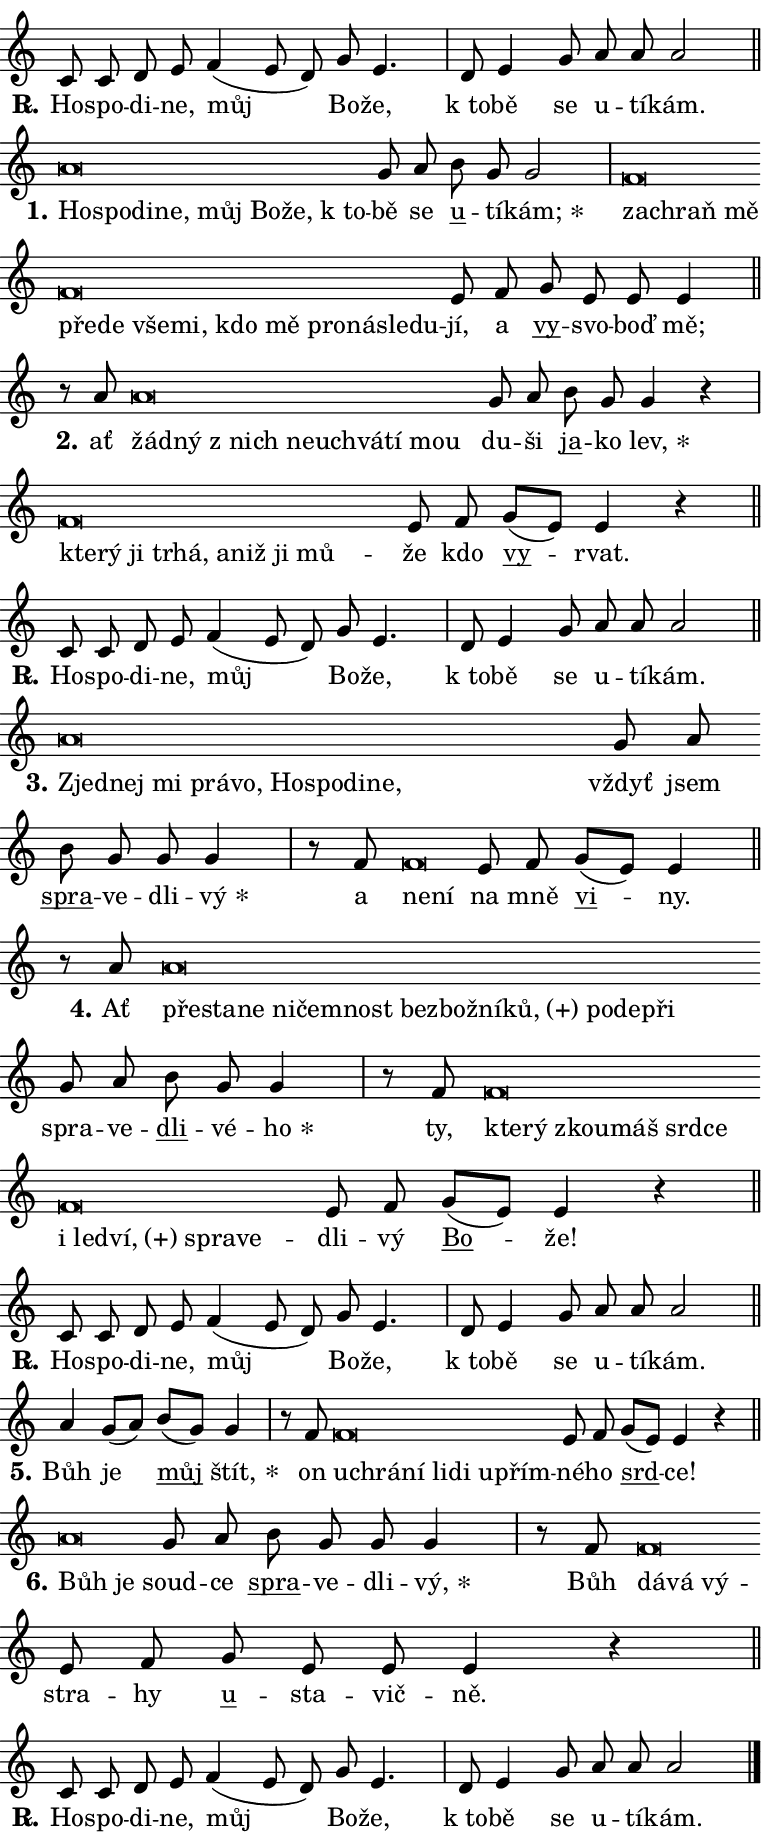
\version "2.24.0"
\header { tagline = "" }
\paper {
  indent = 0\cm
  top-margin = 0\cm
  right-margin = 0.13\cm % to fit lyric hyphens
  bottom-margin = 0\cm
  left-margin = 0\cm
  paper-width = 13\cm
  page-breaking = #ly:one-page-breaking
  system-system-spacing.basic-distance = #11
  score-system-spacing.basic-distance = #11
  ragged-last = ##f
}


%% Author: Thomas Morley
%% https://lists.gnu.org/archive/html/lilypond-user/2020-05/msg00002.html
#(define (line-position grob)
"Returns position of @var[grob} in current system:
   @code{'start}, if at first time-step
   @code{'end}, if at last time-step
   @code{'middle} otherwise
"
  (let* ((col (ly:item-get-column grob))
         (ln (ly:grob-object col 'left-neighbor))
         (rn (ly:grob-object col 'right-neighbor))
         (col-to-check-left (if (ly:grob? ln) ln col))
         (col-to-check-right (if (ly:grob? rn) rn col))
         (break-dir-left
           (and
             (ly:grob-property col-to-check-left 'non-musical #f)
             (ly:item-break-dir col-to-check-left)))
         (break-dir-right
           (and
             (ly:grob-property col-to-check-right 'non-musical #f)
             (ly:item-break-dir col-to-check-right))))
        (cond ((eqv? 1 break-dir-left) 'start)
              ((eqv? -1 break-dir-right) 'end)
              (else 'middle))))

#(define (tranparent-at-line-position vctor)
  (lambda (grob)
  "Relying on @code{line-position} select the relevant enry from @var{vctor}.
Used to determine transparency,"
    (case (line-position grob)
      ((end) (not (vector-ref vctor 0)))
      ((middle) (not (vector-ref vctor 1)))
      ((start) (not (vector-ref vctor 2))))))

noteHeadBreakVisibility =
#(define-music-function (break-visibility)(vector?)
"Makes @code{NoteHead}s transparent relying on @var{break-visibility}"
#{
  \override NoteHead.transparent =
    #(tranparent-at-line-position break-visibility)
#})

#(define delete-ledgers-for-transparent-note-heads
  (lambda (grob)
    "Reads whether a @code{NoteHead} is transparent.
If so this @code{NoteHead} is removed from @code{'note-heads} from
@var{grob}, which is supposed to be @code{LedgerLineSpanner}.
As a result ledgers are not printed for this @code{NoteHead}"
    (let* ((nhds-array (ly:grob-object grob 'note-heads))
           (nhds-list
             (if (ly:grob-array? nhds-array)
                 (ly:grob-array->list nhds-array)
                 '()))
           ;; Relies on the transparent-property being done before
           ;; Staff.LedgerLineSpanner.after-line-breaking is executed.
           ;; This is fragile ...
           (to-keep
             (remove
               (lambda (nhd)
                 (ly:grob-property nhd 'transparent #f))
               nhds-list)))
      ;; TODO find a better method to iterate over grob-arrays, similiar
      ;; to filter/remove etc for lists
      ;; For now rebuilt from scratch
      (set! (ly:grob-object grob 'note-heads)  '())
      (for-each
        (lambda (nhd)
          (ly:pointer-group-interface::add-grob grob 'note-heads nhd))
        to-keep))))

squashNotes = {
  \override NoteHead.X-extent = #'(-0.2 . 0.2)
  \override NoteHead.Y-extent = #'(-0.75 . 0)
  \override NoteHead.stencil =
    #(lambda (grob)
       (let ((pos (ly:grob-property grob 'staff-position)))
         (begin
           (if (< pos -7) (display "ERROR: Lower brevis then expected\n") (display ""))
           (if (<= pos -6) ly:text-interface::print ly:note-head::print))))
}
unSquashNotes = {
  \revert NoteHead.X-extent
  \revert NoteHead.Y-extent
  \revert NoteHead.stencil
}

hideNotes = \noteHeadBreakVisibility #begin-of-line-visible
unHideNotes = \noteHeadBreakVisibility #all-visible

% work-around for resetting accidentals
% https://lilypond.org/doc/v2.23/Documentation/notation/displaying-rhythms#unmetered-music
cadenzaMeasure = {
  \cadenzaOff
  \partial 1024 s1024
  \cadenzaOn
}

#(define-markup-command (accent layout props text) (markup?)
  "Underline accented syllable"
  (interpret-markup layout props
    #{\markup \override #'(offset . 4.3) \underline { #text }#}))

responsum = \markup \concat {
  "R" \hspace #-1.05 \path #0.1 #'((moveto 0 0.07) (lineto 0.9 0.8)) \hspace #0.05 "."
}

spaceSize = #0.6828661417322834 % exact space size for TeX Gyre Schola

\layout {
  \context {
    \Staff
    \remove "Time_signature_engraver"
    \override LedgerLineSpanner.after-line-breaking = #delete-ledgers-for-transparent-note-heads
  }
  \context {
    \Lyrics {
      \override LyricSpace.minimum-distance = \spaceSize
      \override LyricText.font-name = #"TeX Gyre Schola"
      \override LyricText.font-size = 1
      \override StanzaNumber.font-name = #"TeX Gyre Schola Bold"
      \override StanzaNumber.font-size = 1
    }
  }
  \context {
    \Score 
    \override NoteHead.text =
      #(lambda (grob) 
        (let ((pos (ly:grob-property grob 'staff-position)))
          #{\markup {
            \combine
              \halign #-0.55 \raise #(if (= pos -6) 0 0.5) \override #'(thickness . 2) \draw-line #'(3.2 . 0)
              \musicglyph "noteheads.sM1"
          }#}))
  }
}

% magnetic-lyrics.ily
%
%   written by
%     Jean Abou Samra <jean@abou-samra.fr>
%     Werner Lemberg <wl@gnu.org>
%
%   adapted by
%     Jiri Hon <jiri.hon@gmail.com>
%
% Version 2022-Apr-15

% https://www.mail-archive.com/lilypond-user@gnu.org/msg149350.html

#(define (Left_hyphen_pointer_engraver context)
   "Collect syllable-hyphen-syllable occurrences in lyrics and store
them in properties.  This engraver only looks to the left.  For
example, if the lyrics input is @code{foo -- bar}, it does the
following.

@itemize @bullet
@item
Set the @code{text} property of the @code{LyricHyphen} grob between
@q{foo} and @q{bar} to @code{foo}.

@item
Set the @code{left-hyphen} property of the @code{LyricText} grob with
text @q{foo} to the @code{LyricHyphen} grob between @q{foo} and
@q{bar}.
@end itemize

Use this auxiliary engraver in combination with the
@code{lyric-@/text::@/apply-@/magnetic-@/offset!} hook."
   (let ((hyphen #f)
         (text #f))
     (make-engraver
      (acknowledgers
       ((lyric-syllable-interface engraver grob source-engraver)
        (set! text grob)))
      (end-acknowledgers
       ((lyric-hyphen-interface engraver grob source-engraver)
        ;(when (not (grob::has-interface grob 'lyric-space-interface))
          (set! hyphen grob)));)
      ((stop-translation-timestep engraver)
       (when (and text hyphen)
         (ly:grob-set-object! text 'left-hyphen hyphen))
       (set! text #f)
       (set! hyphen #f)))))

#(define (lyric-text::apply-magnetic-offset! grob)
   "If the space between two syllables is less than the value in
property @code{LyricText@/.details@/.squash-threshold}, move the right
syllable to the left so that it gets concatenated with the left
syllable.

Use this function as a hook for
@code{LyricText@/.after-@/line-@/breaking} if the
@code{Left_@/hyphen_@/pointer_@/engraver} is active."
   (let ((hyphen (ly:grob-object grob 'left-hyphen #f)))
     (when hyphen
       (let ((left-text (ly:spanner-bound hyphen LEFT)))
         (when (grob::has-interface left-text 'lyric-syllable-interface)
           (let* ((common (ly:grob-common-refpoint grob left-text X))
                  (this-x-ext (ly:grob-extent grob common X))
                  (left-x-ext
                   (begin
                     ;; Trigger magnetism for left-text.
                     (ly:grob-property left-text 'after-line-breaking)
                     (ly:grob-extent left-text common X)))
                  ;; `delta` is the gap width between two syllables.
                  (delta (- (interval-start this-x-ext)
                            (interval-end left-x-ext)))
                  (details (ly:grob-property grob 'details))
                  (threshold (assoc-get 'squash-threshold details 0.2)))
             (when (< delta threshold)
               (let* (;; We have to manipulate the input text so that
                      ;; ligatures crossing syllable boundaries are not
                      ;; disabled.  For languages based on the Latin
                      ;; script this is essentially a beautification.
                      ;; However, for non-Western scripts it can be a
                      ;; necessity.
                      (lt (ly:grob-property left-text 'text))
                      (rt (ly:grob-property grob 'text))
                      (is-space (grob::has-interface hyphen 'lyric-space-interface))
                      (space (if is-space " " ""))
                      (extra-delta (if is-space spaceSize 0))
                      ;; Append new syllable.
                      (ltrt-space (if (and (string? lt) (string? rt))
                                (string-append lt space rt)
                                (make-concat-markup (list lt space rt))))
                      ;; Right-align `ltrt` to the right side.
                      (ltrt-space-markup (grob-interpret-markup
                               grob
                               (make-translate-markup
                                (cons (interval-length this-x-ext) 0)
                                (make-right-align-markup ltrt-space)))))
                 (begin
                   ;; Don't print `left-text`.
                   (ly:grob-set-property! left-text 'stencil #f)
                   ;; Set text and stencil (which holds all collected
                   ;; syllables so far) and shift it to the left.
                   (ly:grob-set-property! grob 'text ltrt-space)
                   (ly:grob-set-property! grob 'stencil ltrt-space-markup)
                   (ly:grob-translate-axis! grob (- (- delta extra-delta)) X))))))))))


#(define (lyric-hyphen::displace-bounds-first grob)
   ;; Make very sure this callback isn't triggered too early.
   (let ((left (ly:spanner-bound grob LEFT))
         (right (ly:spanner-bound grob RIGHT)))
     (ly:grob-property left 'after-line-breaking)
     (ly:grob-property right 'after-line-breaking)
     (ly:lyric-hyphen::print grob)))

squashThreshold = #0.4

\layout {
  \context {
    \Lyrics
    \consists #Left_hyphen_pointer_engraver
    \override LyricText.after-line-breaking =
      #lyric-text::apply-magnetic-offset!
    \override LyricHyphen.stencil = #lyric-hyphen::displace-bounds-first
    \override LyricText.details.squash-threshold = \squashThreshold
    \override LyricHyphen.minimum-distance = 0
    \override LyricHyphen.minimum-length = \squashThreshold
  }
}

squashText = \override LyricText.details.squash-threshold = 9999
unSquashText = \override LyricText.details.squash-threshold = \squashThreshold

leftText = \override LyricText.self-alignment-X = #LEFT
unLeftText = \revert LyricText.self-alignment-X

starOffset = #(lambda (grob) 
                (let ((x_offset (ly:self-alignment-interface::aligned-on-x-parent grob)))
                  (if (= x_offset 0) 0 (+ x_offset 1.2))))

star = #(define-music-function (syllable)(string?)
"Append star separator at the end of a syllable"
#{
  \once \override LyricText.X-offset = #starOffset
  \lyricmode { \markup {
    #syllable
    \override #'((font-name . "TeX Gyre Schola Bold")) \hspace #0.2 \lower #0.65 \larger "*"
  } }
#})

starAccent = #(define-music-function (syllable)(string?)
"Append star separator at the end of a syllable and make accent"
#{
  \once \override LyricText.X-offset = #starOffset
  \lyricmode { \markup {
    \accent #syllable
    \override #'((font-name . "TeX Gyre Schola Bold")) \hspace #0.2 \lower #0.65 \larger "*"
  } }
#})

breath = #(define-music-function (syllable)(string?)
"Append breathing indicator at the end of a syllable"
#{
  \lyricmode { \markup { #syllable "+" } }
#})

optionalBreath = #(define-music-function (syllable)(string?)
"Append optional breathing indicator at the end of a syllable"
#{
  \lyricmode { \markup { #syllable "(+)" } }
#})


\score {
    <<
        \new Voice = "melody" { \cadenzaOn \key c \major \relative { c'8 c d e f4( e8 d)] g e4. \cadenzaMeasure \bar "|" d8 e4 g8 a a a2 \cadenzaMeasure \bar "||" \break } }
        \new Lyrics \lyricsto "melody" { \lyricmode { \set stanza = \responsum
Ho -- spo -- di -- ne, můj Bo -- že, "k to" -- bě se u -- tí -- kám. } }
    >>
    \layout {}
}

\score {
    <<
        \new Voice = "melody" { \cadenzaOn \key c \major \relative { \squashNotes a'\breve*1/16 \hideNotes \breve*1/16 \bar "" \breve*1/16 \bar "" \breve*1/16 \bar "" \breve*1/16 \bar "" \breve*1/16 \bar "" \breve*1/16 \breve*1/16 \bar "" \unHideNotes \unSquashNotes g8 a \bar "" b g g2 \cadenzaMeasure \bar "|" \squashNotes f\breve*1/16 \hideNotes \breve*1/16 \bar "" \breve*1/16 \bar "" \breve*1/16 \bar "" \breve*1/16 \bar "" \breve*1/16 \bar "" \breve*1/16 \bar "" \breve*1/16 \bar "" \breve*1/16 \bar "" \breve*1/16 \bar "" \breve*1/16 \bar "" \breve*1/16 \breve*1/16 \bar "" \unHideNotes \unSquashNotes e8 f \bar "" g e e e4 \cadenzaMeasure \bar "||" \break } }
        \new Lyrics \lyricsto "melody" { \lyricmode { \set stanza = "1."
\leftText Ho -- \squashText spo -- di -- ne, můj Bo -- že, "k to" -- \unLeftText \unSquashText bě se \markup \accent u -- tí -- \star kám; \leftText za -- \squashText chraň mě pře -- de vše -- mi, kdo mě pro -- ná -- sle -- du -- \unLeftText \unSquashText jí, a \markup \accent vy -- svo -- boď mě; } }
    >>
    \layout {}
}

\score {
    <<
        \new Voice = "melody" { \cadenzaOn \key c \major \relative { r8 a' \squashNotes a\breve*1/16 \hideNotes \breve*1/16 \bar "" \breve*1/16 \bar "" \breve*1/16 \bar "" \breve*1/16 \bar "" \breve*1/16 \bar "" \breve*1/16 \breve*1/16 \bar "" \unHideNotes \unSquashNotes g8 a \bar "" b g g4 r \cadenzaMeasure \bar "|" \squashNotes f\breve*1/16 \hideNotes \breve*1/16 \bar "" \breve*1/16 \bar "" \breve*1/16 \bar "" \breve*1/16 \bar "" \breve*1/16 \bar "" \breve*1/16 \bar "" \breve*1/16 \breve*1/16 \bar "" \unHideNotes \unSquashNotes e8 f \bar "" g[( e)] e4 r \cadenzaMeasure \bar "||" \break } }
        \new Lyrics \lyricsto "melody" { \lyricmode { \set stanza = "2."
ať \leftText žád -- \squashText ný "z nich" ne -- u -- chvá -- tí mou \unLeftText \unSquashText du -- ši \markup \accent ja -- ko \star lev, \leftText kte -- \squashText rý ji tr -- há, a -- niž ji mů -- \unLeftText \unSquashText že kdo \markup \accent vy -- rvat. } }
    >>
    \layout {}
}

\score {
    <<
        \new Voice = "melody" { \cadenzaOn \key c \major \relative { c'8 c d e f4( e8 d)] g e4. \cadenzaMeasure \bar "|" d8 e4 g8 a a a2 \cadenzaMeasure \bar "||" \break } }
        \new Lyrics \lyricsto "melody" { \lyricmode { \set stanza = \responsum
Ho -- spo -- di -- ne, můj Bo -- že, "k to" -- bě se u -- tí -- kám. } }
    >>
    \layout {}
}

\score {
    <<
        \new Voice = "melody" { \cadenzaOn \key c \major \relative { \squashNotes a'\breve*1/16 \hideNotes \breve*1/16 \bar "" \breve*1/16 \bar "" \breve*1/16 \bar "" \breve*1/16 \bar "" \breve*1/16 \bar "" \breve*1/16 \bar "" \breve*1/16 \breve*1/16 \bar "" \unHideNotes \unSquashNotes g8 a \bar "" b g g g4 \cadenzaMeasure \bar "|" r8 f \squashNotes f\breve*1/16 \hideNotes \breve*1/16 \bar "" \unHideNotes \unSquashNotes e8 f \bar "" g[( e)] e4 \cadenzaMeasure \bar "||" \break } }
        \new Lyrics \lyricsto "melody" { \lyricmode { \set stanza = "3."
\leftText Zjed -- \squashText nej mi prá -- vo, Ho -- spo -- di -- ne, \unLeftText \unSquashText vždyť jsem \markup \accent spra -- ve -- dli -- \star vý a \leftText ne -- \squashText ní \unLeftText \unSquashText na mně \markup \accent vi -- ny. } }
    >>
    \layout {}
}

\score {
    <<
        \new Voice = "melody" { \cadenzaOn \key c \major \relative { r8 a' \squashNotes a\breve*1/16 \hideNotes \breve*1/16 \bar "" \breve*1/16 \bar "" \breve*1/16 \bar "" \breve*1/16 \bar "" \breve*1/16 \bar "" \breve*1/16 \bar "" \breve*1/16 \bar "" \breve*1/16 \bar "" \breve*1/16 \bar "" \breve*1/16 \bar "" \breve*1/16 \breve*1/16 \bar "" \unHideNotes \unSquashNotes g8 a \bar "" b g g4 \cadenzaMeasure \bar "|" r8 f \squashNotes f\breve*1/16 \hideNotes \breve*1/16 \bar "" \breve*1/16 \bar "" \breve*1/16 \bar "" \breve*1/16 \bar "" \breve*1/16 \bar "" \breve*1/16 \bar "" \breve*1/16 \bar "" \breve*1/16 \bar "" \breve*1/16 \breve*1/16 \bar "" \unHideNotes \unSquashNotes e8 f \bar "" g[( e)] e4 r \cadenzaMeasure \bar "||" \break } }
        \new Lyrics \lyricsto "melody" { \lyricmode { \set stanza = "4."
Ať \leftText pře -- \squashText sta -- ne ni -- čem -- nost bez -- bož -- ní -- \optionalBreath ků, po -- de -- při \unLeftText \unSquashText spra -- ve -- \markup \accent dli -- vé -- \star ho ty, \leftText kte -- \squashText rý zkou -- máš srd -- ce i led -- \optionalBreath ví, spra -- ve -- \unLeftText \unSquashText dli -- vý \markup \accent Bo -- že! } }
    >>
    \layout {}
}

\score {
    <<
        \new Voice = "melody" { \cadenzaOn \key c \major \relative { c'8 c d e f4( e8 d)] g e4. \cadenzaMeasure \bar "|" d8 e4 g8 a a a2 \cadenzaMeasure \bar "||" \break } }
        \new Lyrics \lyricsto "melody" { \lyricmode { \set stanza = \responsum
Ho -- spo -- di -- ne, můj Bo -- že, "k to" -- bě se u -- tí -- kám. } }
    >>
    \layout {}
}

\score {
    <<
        \new Voice = "melody" { \cadenzaOn \key c \major \relative { a'4 g8[( a)] \bar "" b[( g)] g4 \cadenzaMeasure \bar "|" r8 f \squashNotes f\breve*1/16 \hideNotes \breve*1/16 \bar "" \breve*1/16 \bar "" \breve*1/16 \bar "" \breve*1/16 \bar "" \breve*1/16 \breve*1/16 \bar "" \unHideNotes \unSquashNotes e8 f \bar "" g[( e)] e4 r \cadenzaMeasure \bar "||" \break } }
        \new Lyrics \lyricsto "melody" { \lyricmode { \set stanza = "5."
Bůh je \markup \accent můj \star štít, on \leftText u -- \squashText chrá -- ní li -- di u -- přím -- \unLeftText \unSquashText né -- ho \markup \accent srd -- ce! } }
    >>
    \layout {}
}

\score {
    <<
        \new Voice = "melody" { \cadenzaOn \key c \major \relative { \squashNotes a'\breve*1/16 \hideNotes \breve*1/16 \bar "" \unHideNotes \unSquashNotes g8 a \bar "" b g g g4 \cadenzaMeasure \bar "|" r8 f \squashNotes f\breve*1/16 \hideNotes \breve*1/16 \breve*1/16 \bar "" \unHideNotes \unSquashNotes e8 f \bar "" g e e e4 r \cadenzaMeasure \bar "||" \break } }
        \new Lyrics \lyricsto "melody" { \lyricmode { \set stanza = "6."
\leftText Bůh \squashText je \unLeftText \unSquashText soud -- ce \markup \accent spra -- ve -- dli -- \star vý, Bůh \leftText dá -- \squashText vá vý -- \unLeftText \unSquashText stra -- hy \markup \accent u -- sta -- vič -- ně. } }
    >>
    \layout {}
}

\score {
    <<
        \new Voice = "melody" { \cadenzaOn \key c \major \relative { c'8 c d e f4( e8 d)] g e4. \cadenzaMeasure \bar "|" d8 e4 g8 a a a2 \cadenzaMeasure \bar "||" \break } \bar "|." }
        \new Lyrics \lyricsto "melody" { \lyricmode { \set stanza = \responsum
Ho -- spo -- di -- ne, můj Bo -- že, "k to" -- bě se u -- tí -- kám. } }
    >>
    \layout {}
}
